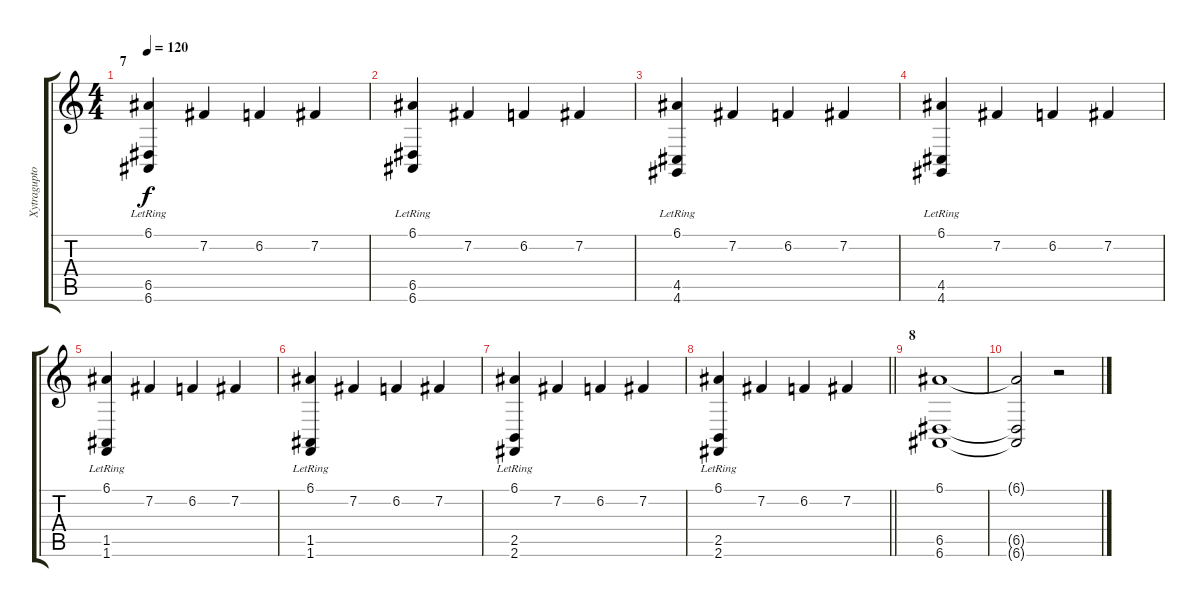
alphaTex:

\track ("Xytraguptor-Choir" "Xytragupto") {instrument pad4choir}
\staff {score tabs}
\tuning (E4 B3 G3 D3 A2 E2) {hide}
\ts (4 4)
\section ("" "7")
\tempo 120
\clef g2
\ks c
(6.1 6.5{lr} 6.6{lr}).4{dy f} 7.2.4 6.2.4 7.2.4 |
(6.1 6.5{lr} 6.6{lr}).4 7.2.4 6.2.4 7.2.4 |
(6.1 4.5{lr} 4.6{lr}).4 7.2.4 6.2.4 7.2.4 |
(6.1 4.5{lr} 4.6{lr}).4 7.2.4 6.2.4 7.2.4 |
(6.1 1.5{lr} 1.6{lr}).4 7.2.4 6.2.4 7.2.4 |
(6.1 1.5{lr} 1.6{lr}).4 7.2.4 6.2.4 7.2.4 |
(6.1 2.5{lr} 2.6{lr}).4 7.2.4 6.2.4 7.2.4 |
\barLineRight lightlight
(6.1 2.5{lr} 2.6{lr}).4 7.2.4 6.2.4 7.2.4 |
\section ("" "8")
(6.1 6.5 6.6).1{volume 0} |
(6.1{t} 6.5{t} 6.6{t}).2 r.2
